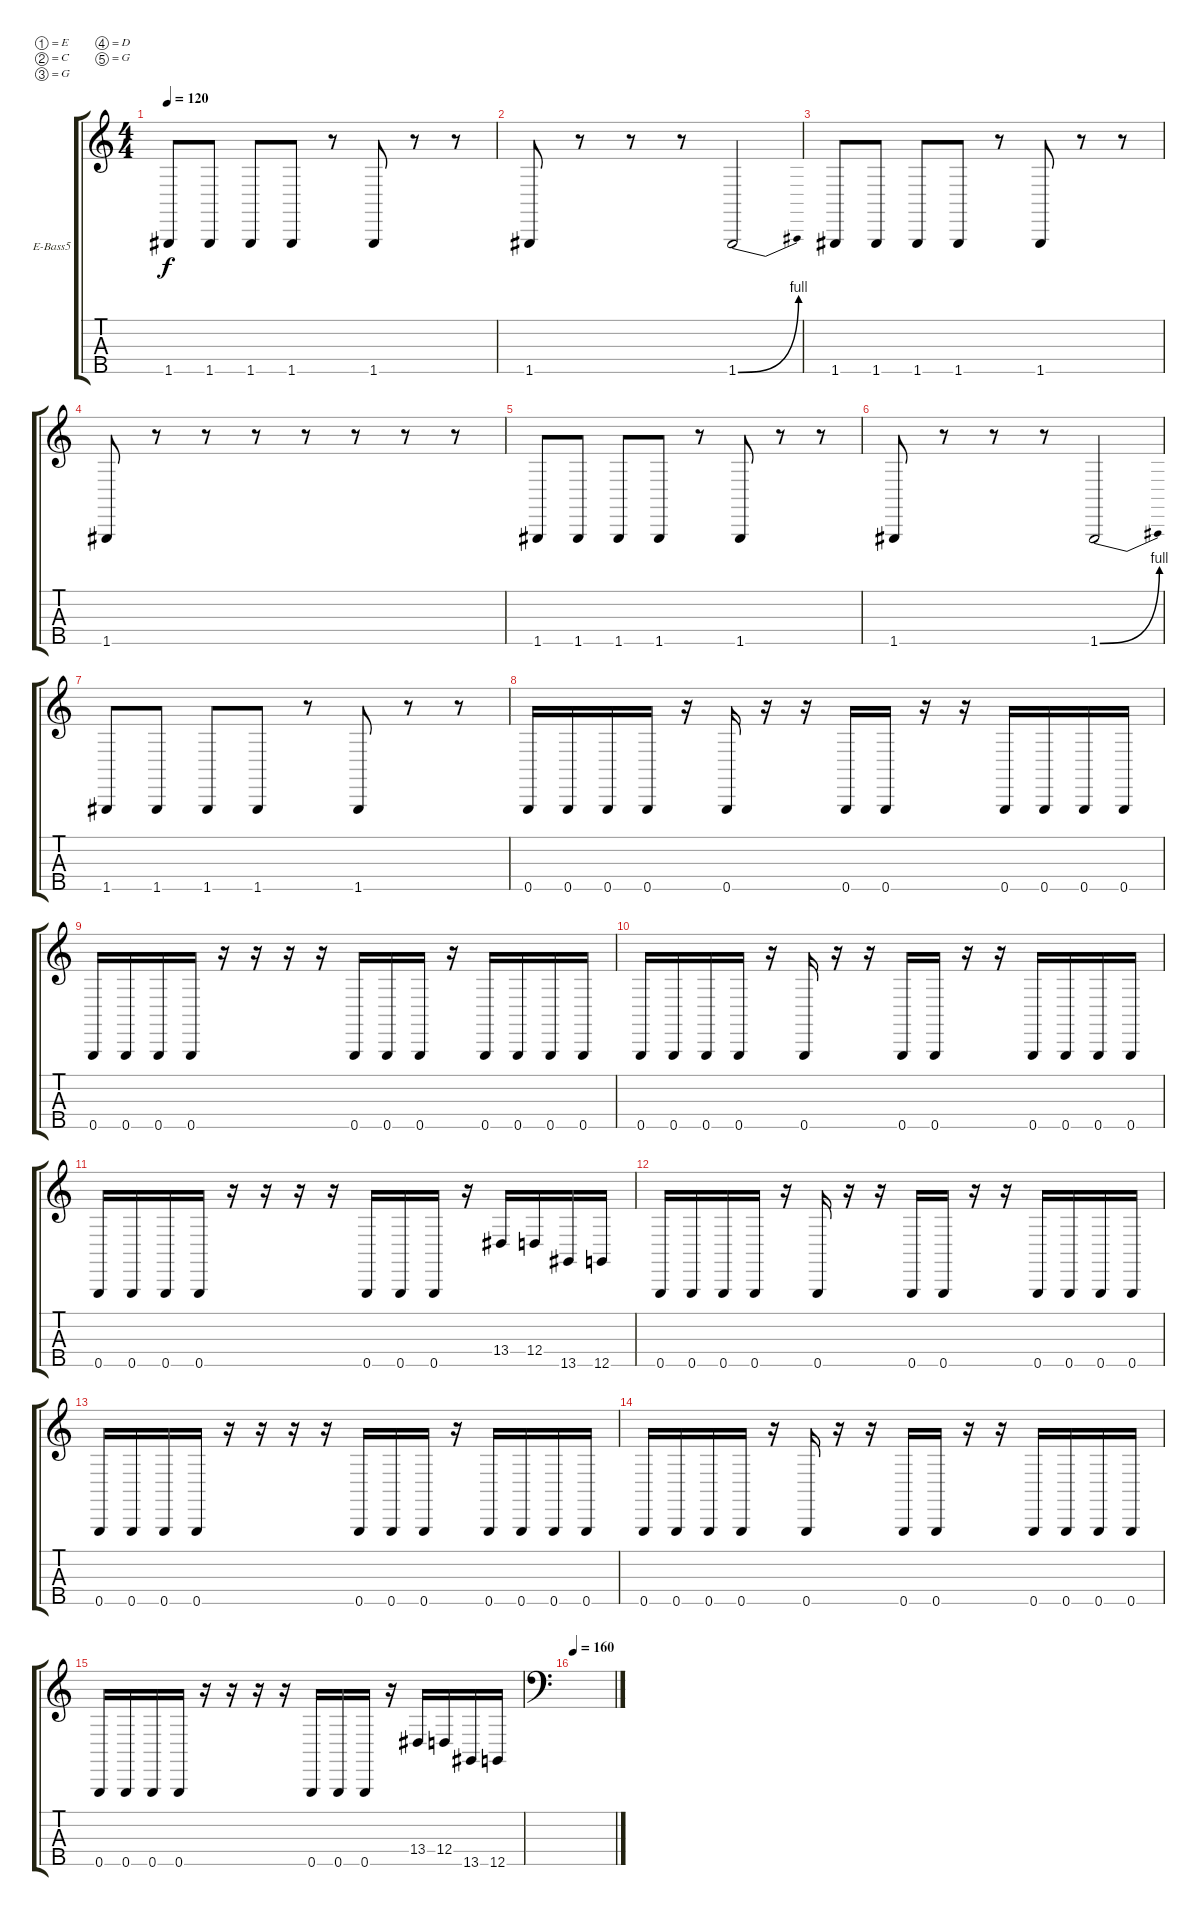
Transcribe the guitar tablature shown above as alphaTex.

\defaultSystemsLayout 4
\bracketExtendMode groupsimilarinstruments
\firstSystemTrackNameOrientation horizontal
\otherSystemsTrackNameOrientation horizontal
\track ("Electric Bass" "E-Bass5") {instrument electricbassfinger}
\staff {score tabs}
\tuning (E2 C2 G1 D1 G0)
\ts (4 4)
\tempo 120
\clef g2
\ks c
1.5.8{dy f} 1.5.8 1.5.8 1.5.8 r.8 1.5.8 r.8 r.8 |
1.5.8 r.8 r.8 r.8 1.5{be (bend 0 0 60 4)}.2 |
1.5.8 1.5.8 1.5.8 1.5.8 r.8 1.5.8 r.8 r.8 |
1.5.8 r.8 r.8 r.8 r.8 r.8 r.8 r.8 |
1.5.8 1.5.8 1.5.8 1.5.8 r.8 1.5.8 r.8 r.8 |
1.5.8 r.8 r.8 r.8 1.5{be (bend 0 0 60 4)}.2 |
1.5.8 1.5.8 1.5.8 1.5.8 r.8 1.5.8 r.8 r.8 |
0.5.16 0.5.16 0.5.16 0.5.16 r.16 0.5.16 r.16 r.16 0.5.16 0.5.16 r.16 r.16 0.5.16 0.5.16 0.5.16 0.5.16 |
0.5.16 0.5.16 0.5.16 0.5.16 r.16 r.16 r.16 r.16 0.5.16 0.5.16 0.5.16 r.16 0.5.16 0.5.16 0.5.16 0.5.16 |
0.5.16 0.5.16 0.5.16 0.5.16 r.16 0.5.16 r.16 r.16 0.5.16 0.5.16 r.16 r.16 0.5.16 0.5.16 0.5.16 0.5.16 |
0.5.16 0.5.16 0.5.16 0.5.16 r.16 r.16 r.16 r.16 0.5.16 0.5.16 0.5.16 r.16 13.4.16 12.4.16 13.5.16 12.5.16 |
0.5.16 0.5.16 0.5.16 0.5.16 r.16 0.5.16 r.16 r.16 0.5.16 0.5.16 r.16 r.16 0.5.16 0.5.16 0.5.16 0.5.16 |
0.5.16 0.5.16 0.5.16 0.5.16 r.16 r.16 r.16 r.16 0.5.16 0.5.16 0.5.16 r.16 0.5.16 0.5.16 0.5.16 0.5.16 |
0.5.16 0.5.16 0.5.16 0.5.16 r.16 0.5.16 r.16 r.16 0.5.16 0.5.16 r.16 r.16 0.5.16 0.5.16 0.5.16 0.5.16 |
0.5.16 0.5.16 0.5.16 0.5.16 r.16 r.16 r.16 r.16 0.5.16 0.5.16 0.5.16 r.16 13.4.16 12.4.16 13.5.16 12.5.16 |
\tempo 160
\clef f4
